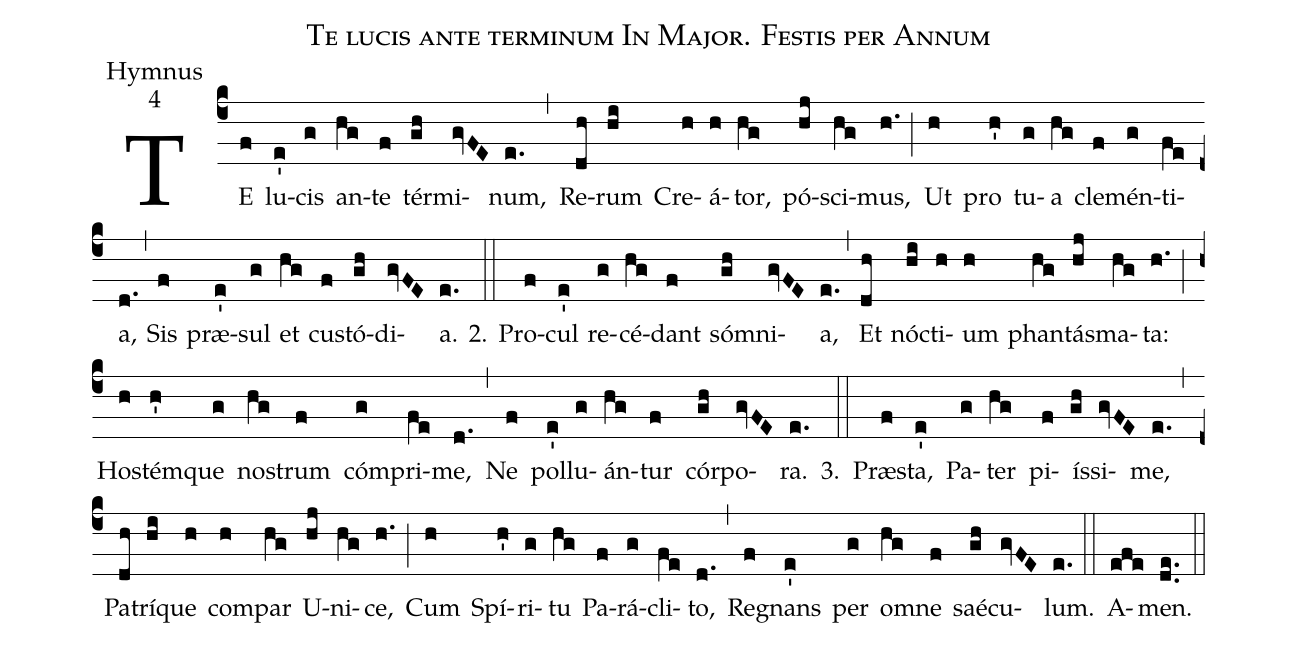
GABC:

name:Te lucis ante terminum In Major. Festis per Annum;
office-part:Hymnus;
mode:4;
%%
(c4) TE(f) lu(e')cis(g) an(hg)te(f) tér(gh)mi(gvFE)num,(e.) (,) Re(dh)rum(hi) Cre(h)á(h)tor,(hg) pó(hj)sci(hg)mus,(h.) (;) Ut(h) pro(h') tu(g)a(hg) cle(f)mén(g)ti(fe)a,(d.) (,) Sis(f) præ(e')sul(g) et(hg) cu(f)stó(gh)di(gvFE)a.(e.) 2.(::) Pro(f)cul(e') re(g)cé(hg)dant(f) só(gh)mni(gvFE)a,(e.) (,) Et(dh) nó(hi)cti(h)um(h) phan(hg)tá(hj)sma(hg)ta:(h.) (;) Ho(h)stém(h')que(g) no(hg)strum(f) cóm(g)pri(fe)me,(d.) (,) Ne(f) pol(e')lu(g)án(hg)tur(f) cór(gh)po(gvFE)ra.(e.) 3.(::) Præ(f)sta,(e') Pa(g)ter(hg) pi(f)ís(gh)si(gvFE)me,(e.) (,) Pa(dh)trí(hi)que(h) com(h)par(hg) U(hj)ni(hg)ce,(h.) (;) Cum(h) Spí(h')ri(g)tu(hg) Pa(f)rá(g)cli(fe)to,(d.) (,) Re(f)gnans(e') per(g) o(hg)mne(f) saé(gh)cu(gvFE)lum.(e.) (::) A(efe)men.(de..) (::)
